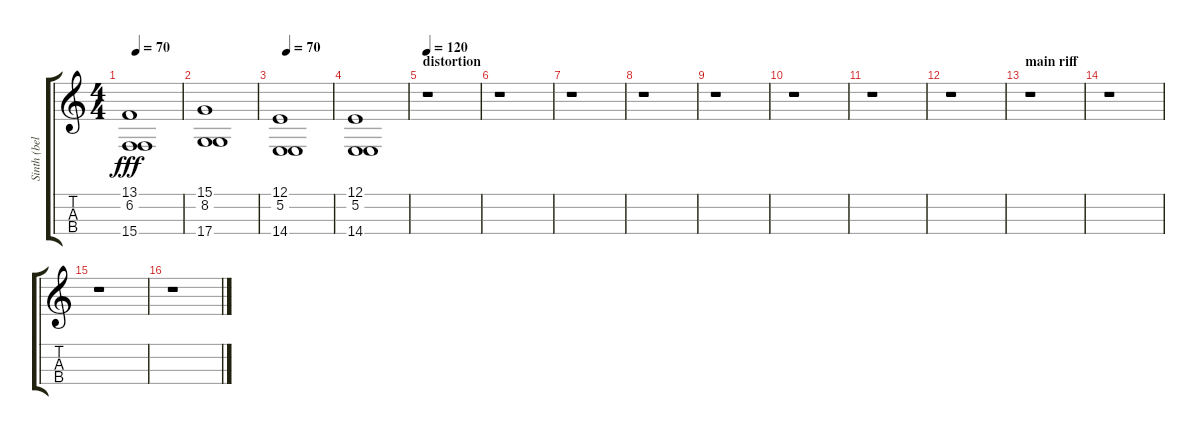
\track ("Sinth (bell)" "Sinth (bel") {instrument tubularbells}
\staff {score tabs}
\tuning (E3 B2 G2 D2) {hide}
\ts (4 4)
\tempo 70
\clef g2
\ks c
(13.1 6.2 15.4).1{dy fff} |
(15.1 8.2 17.4).1 |
\tempo 70
(12.1 5.2 14.4).1 |
(12.1 5.2 14.4).1 |
\section ("" "distortion")
\tempo 120
r.1 |
r.1 |
r.1 |
r.1 |
r.1 |
r.1 |
r.1 |
r.1 |
\section ("" "main riff")
r.1 |
r.1 |
r.1 |
r.1
